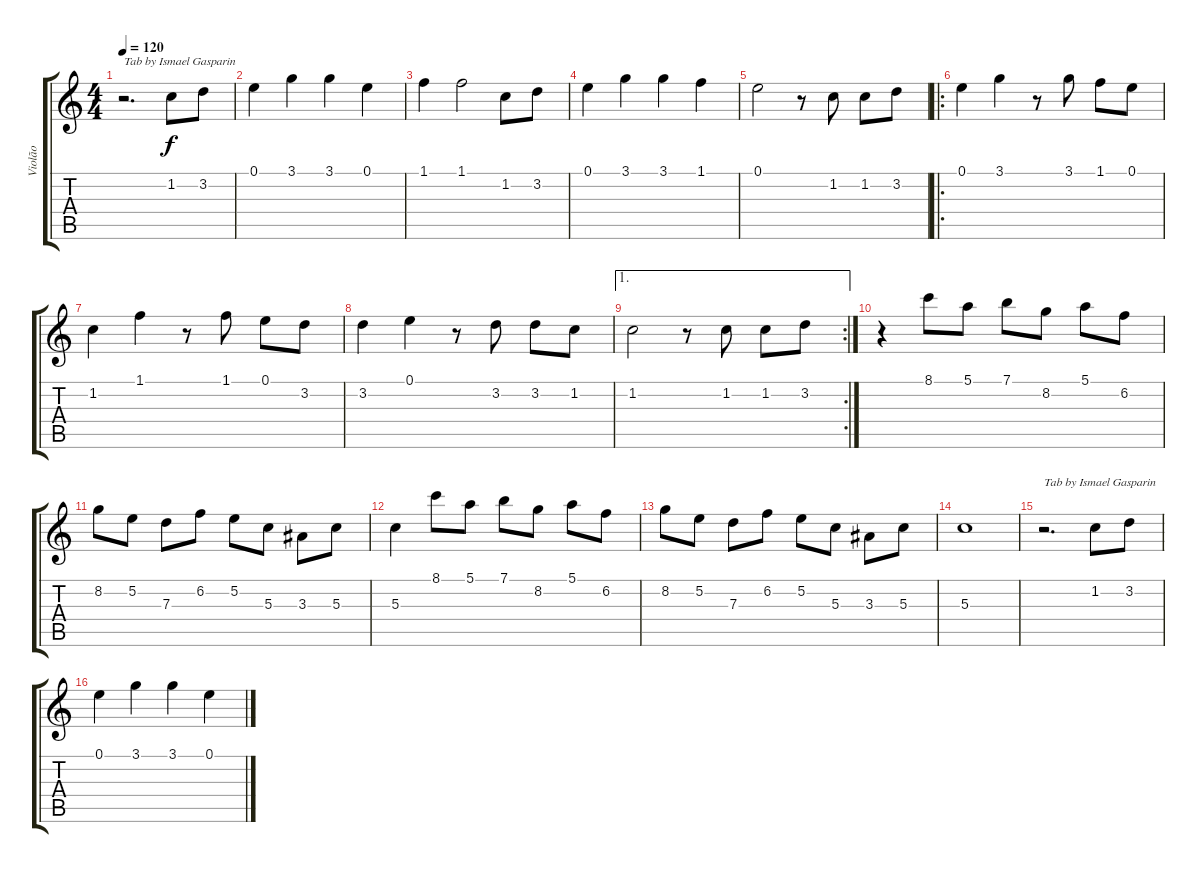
\track ("Violão" "Violão") {instrument acousticguitarsteel}
\staff {score tabs}
\tuning (E4 B3 G3 D3 A2 E2) {hide}
\ts (4 4)
\tempo 120
\clef g2
\ks c
r.2{d txt "Tab by Ismael Gasparin" dy f instrument acousticguitarsteel} 1.2.8 3.2.8 |
0.1.4 3.1.4 3.1.4 0.1.4 |
1.1.4 1.1.2 1.2.8 3.2.8 |
0.1.4 3.1.4 3.1.4 1.1.4 |
0.1.2 r.8 1.2.8 1.2.8 3.2.8 |
\ro
0.1.4 3.1.4 r.8 3.1.8 1.1.8 0.1.8 |
1.2.4 1.1.4 r.8 1.1.8 0.1.8 3.2.8 |
3.2.4 0.1.4 r.8 3.2.8 3.2.8 1.2.8 |
\ae 1
\rc 2
1.2.2 r.8 1.2.8 1.2.8 3.2.8 |
r.4 8.1.8 5.1.8 7.1.8 8.2.8 5.1.8 6.2.8 |
8.2.8 5.2.8 7.3.8 6.2.8 5.2.8 5.3.8 3.3.8 5.3.8 |
5.3.4 8.1.8 5.1.8 7.1.8 8.2.8 5.1.8 6.2.8 |
8.2.8 5.2.8 7.3.8 6.2.8 5.2.8 5.3.8 3.3.8 5.3.8 |
5.3.1 |
r.2{d txt "Tab by Ismael Gasparin"} 1.2.8 3.2.8 |
0.1.4 3.1.4 3.1.4 0.1.4
